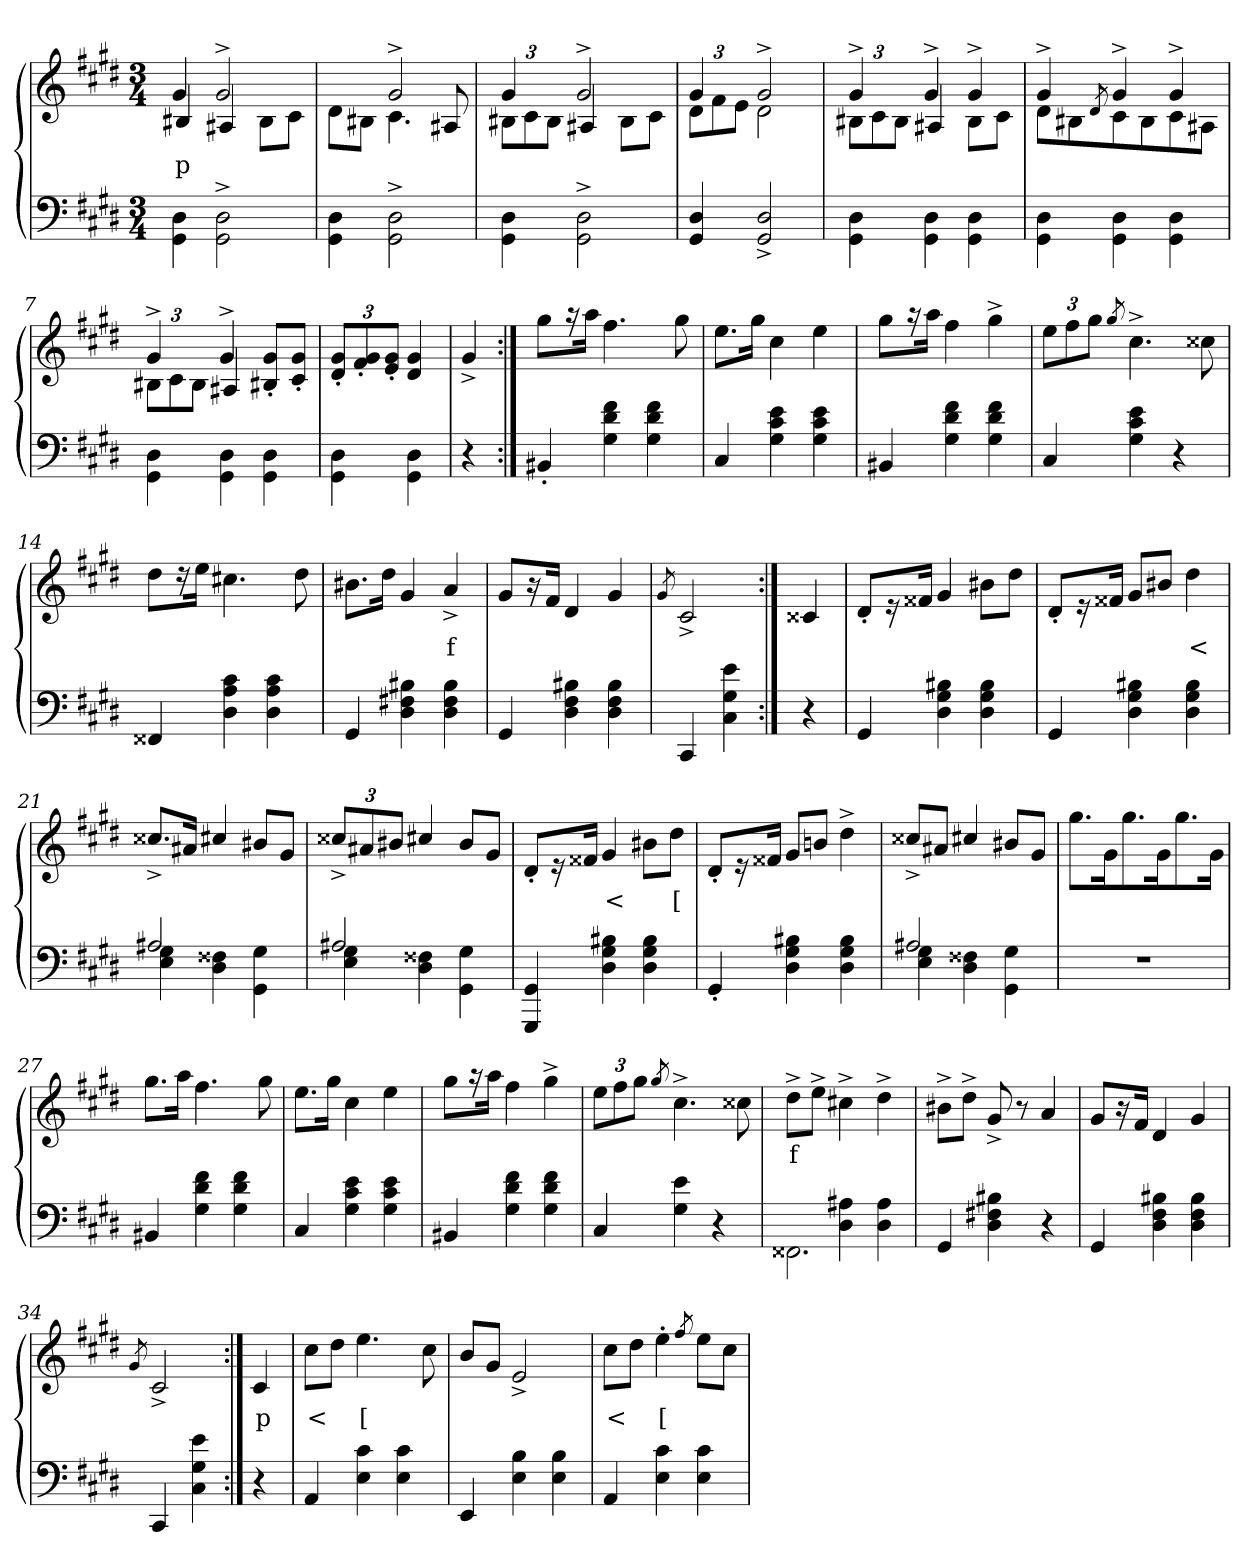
**kern	**kern	**text
*part2	*part1	*part1
*staff2	*staff1	*staff1
*clefF4	*clefG2	*
*k[f#c#g#d#]	*k[f#c#g#d#]	*
*M3/4	*M3/4	*
=1	=1	=1
*	*^	*
4D# 4GG#\	4g#	4B#X/	p
2D#^> 2GG#\^>	2g#^>	4A#X/	.
.	.	8B#L	.
.	.	8c#J	.
=2	=2	=2	=2
4D# 4GG#\	4ryy	8d#\L	.
.	.	8B#XJ	.
2D#^> 2GG#\^>	2g#^>	4.c#	.
.	.	8A#X/	.
=3	=3	=3	=3
4D# 4GG#\	4g#	12B#XL	.
.	.	12c#	.
.	.	12B#J	.
2D#^> 2GG#\^>	2g#^>	4A#X/	.
.	.	8B#L	.
.	.	8c#J	.
=4	=4	=4	=4
4D# 4GG#/	4g#	12d#L	.
.	.	12f#	.
.	.	12eJ	.
2D#^> 2GG#/^>	2g#^>	2d#	.
=5	=5	=5	=5
4D# 4GG#\	4g#^>	12B#XL	.
.	.	12c#	.
.	.	12B#J	.
4D# 4GG#\	4g#^>	4A#X/	.
4D# 4GG#\	4g#^>	8B#L	.
.	.	8c#J	.
=6	=6	=6	=6
4D# 4GG#\	4g#^>	8d#L	.
.	.	8B#X	.
.	8qd#/	.	.
4D# 4GG#\	4g#^>	8c#	.
.	.	8B#	.
4D# 4GG#\	4g#^>	8c#	.
.	.	8A#XJ	.
=7	=7	=7	=7
4D# 4GG#\	4g#^>	12B#L	.
.	.	12c#	.
.	.	12B#J	.
4D# 4GG#\	4g#^>	4A#X/	.
4D# 4GG#\	8g#'> 8B#X'>L	4ryy	.
.	8g#'> 8c#'>J	.	.
*	*v	*v	*
=8	=8	=8
4D# 4GG#\	12g#'> 12d#'>L	.
.	12g#'> 12f#'>	.
.	12g#'> 12e'>J	.
4D# 4GG#\	4g# 4d#	.
=9	=9	=9
4r	4g#^>	.
=10:|!	=10:|!	=10:|!
4BB#X'>	8gg#L	.
.	16r	.
.	16aaJk	.
4f# 4d# 4G#	4.ff#	.
4f# 4d# 4G#	.	.
.	8gg#	.
=11	=11	=11
4C#	8.eeL	.
.	16gg#Jk	.
4e 4c# 4G#	4cc#	.
4e 4c# 4G#	4ee	.
=12	=12	=12
4BB#X	8gg#L	.
.	16r	.
.	16aaJk	.
4f# 4d# 4G#	4ff#	.
4f# 4d# 4G#	4gg#^>	.
=13	=13	=13
4C#	12eeL	.
.	12ff#	.
.	12gg#J	.
.	8qgg#/	.
4e 4c# 4G#	4.cc#^>	.
4r	.	.
.	8cc##X	.
=14	=14	=14
4FF##X	8dd#L	.
.	16r	.
.	16eeJk	.
4c# 4A 4D#	4.cc#X	.
4c# 4A 4D#	.	.
.	8dd#	.
=15	=15	=15
4GG#	8.b#XL	.
.	16dd#Jk	.
4B#X 4F#X 4D#	4g#	.
4B# 4F# 4D#	4a^>	f
=16	=16	=16
4GG#	8g#L	.
.	16r	.
.	16f#Jk	.
4B#X 4F# 4D#	4d#	.
4B# 4F# 4D#	4g#	.
=17	=17	=17
.	8qg#/	.
4CC#	2c#^>	.
4e 4G# 4C#	.	.
=18:|!	=18:|!	=18:|!
4r	4c##X	.
=19	=19	=19
4GG#	8d#'>L	.
.	16r	.
.	16f##XJk	.
4B#X 4G# 4D#	4g#	.
4B# 4G# 4D#	8b#XL	.
.	8dd#J	.
=20	=20	=20
4GG#	8d#'>L	.
.	16r	.
.	16f##XJk	.
4B#X 4G# 4D#	8g#L	.
.	8b#XJ	.
4B# 4G# 4D#	4dd#	<
=21	=21	=21
*^	*	*
2A#X	4G# 4E	8.cc##X^>/L	.
.	.	16a#XJk	.
.	4F##X 4D#	4cc#X/	.
4ryy	4G# 4GG#\	8b#XL	.
.	.	8g#J	.
=22	=22	=22	=22
2A#X	4G# 4E	12cc##X^>/L	.
.	.	12a#X	.
.	.	12b#XJ	.
.	4F##X 4D#	4cc#X/	.
4ryy	4G# 4GG#\	8b#L	.
.	.	8g#J	.
*v	*v	*	*
=23	=23	=23
4GG# 4GGG#	8d#'>L	.
.	16r	.
.	16f##XJk	.
4B#X 4G# 4D#	4g#	<
4B# 4G# 4D#	8b#XL	.
.	8dd#J	[
=24	=24	=24
4GG#'>	8d#'>L	.
.	16r	.
.	16f##XJk	.
4B#X 4G# 4D#	8g#L	.
.	8bnJ	.
4B# 4G# 4D#	4dd#^>	.
=25	=25	=25
*^	*	*
2A#X	4G# 4E	8cc##X^>/L	.
.	.	8a#XJ	.
.	4F##X 4D#	4cc#X/	.
4ryy	4G# 4GG#\	8b#XL	.
.	.	8g#J	.
*v	*v	*	*
=26	=26	=26
2.r	8.gg#L	.
.	16g#	.
.	8.gg#	.
.	16g#	.
.	8.gg#	.
.	16g#Jk	.
=27	=27	=27
4BB#X	8.gg#L	.
.	16aaJk	.
4f# 4d# 4G#	4.ff#	.
4f# 4d# 4G#	.	.
.	8gg#	.
=28	=28	=28
4C#	8.eeL	.
.	16gg#Jk	.
4e 4c# 4G#	4cc#	.
4e 4c# 4G#	4ee	.
=29	=29	=29
4BB#X	8gg#L	.
.	16r	.
.	16aaJk	.
4f# 4d# 4G#	4ff#	.
4f# 4d# 4G#	4gg#^>	.
=30	=30	=30
4C#	12eeL	.
.	12ff#	.
.	12gg#J	.
.	8qgg#/	.
4e 4G#	4.cc#^>	.
4r	.	.
.	8cc##X	.
=31	=31	=31
*^	*	*
4ryy	2.FF##X	8dd#^>L	f
.	.	8ee^>J	.
4A#X 4D#\	.	4cc#X^>	.
4A# 4D#\	.	4dd#^>	.
*v	*v	*	*
=32	=32	=32
4GG#	8b#X^>L	.
.	8dd#^>J	.
4B#X 4F#X 4D#	8g#^>	.
.	8r	.
4r	4a	.
=33	=33	=33
4GG#	8g#L	.
.	16r	.
.	16f#Jk	.
4B#X 4F# 4D#	4d#	.
4B# 4F# 4D#	4g#	.
=34	=34	=34
.	8qg#/	.
4CC#	2c#^>	.
4e 4G# 4C#	.	.
=35:|!	=35:|!	=35:|!
4r	4c#	p
=36	=36	=36
4AA	8cc#L	<
.	8dd#J	.
4c# 4E	4.ee	[
4c# 4E	.	.
.	8cc#	.
=37	=37	=37
4EE	8bL	.
.	8g#J	.
4B 4E	2e^>	.
4B 4E	.	.
=38	=38	=38
4AA	8cc#L	<
.	8dd#J	.
4c# 4E	4ee'>	[
.	8qff#/	.
4c# 4E	8eeL	.
.	8cc#J	.
=	=	=
*-	*-	*-
